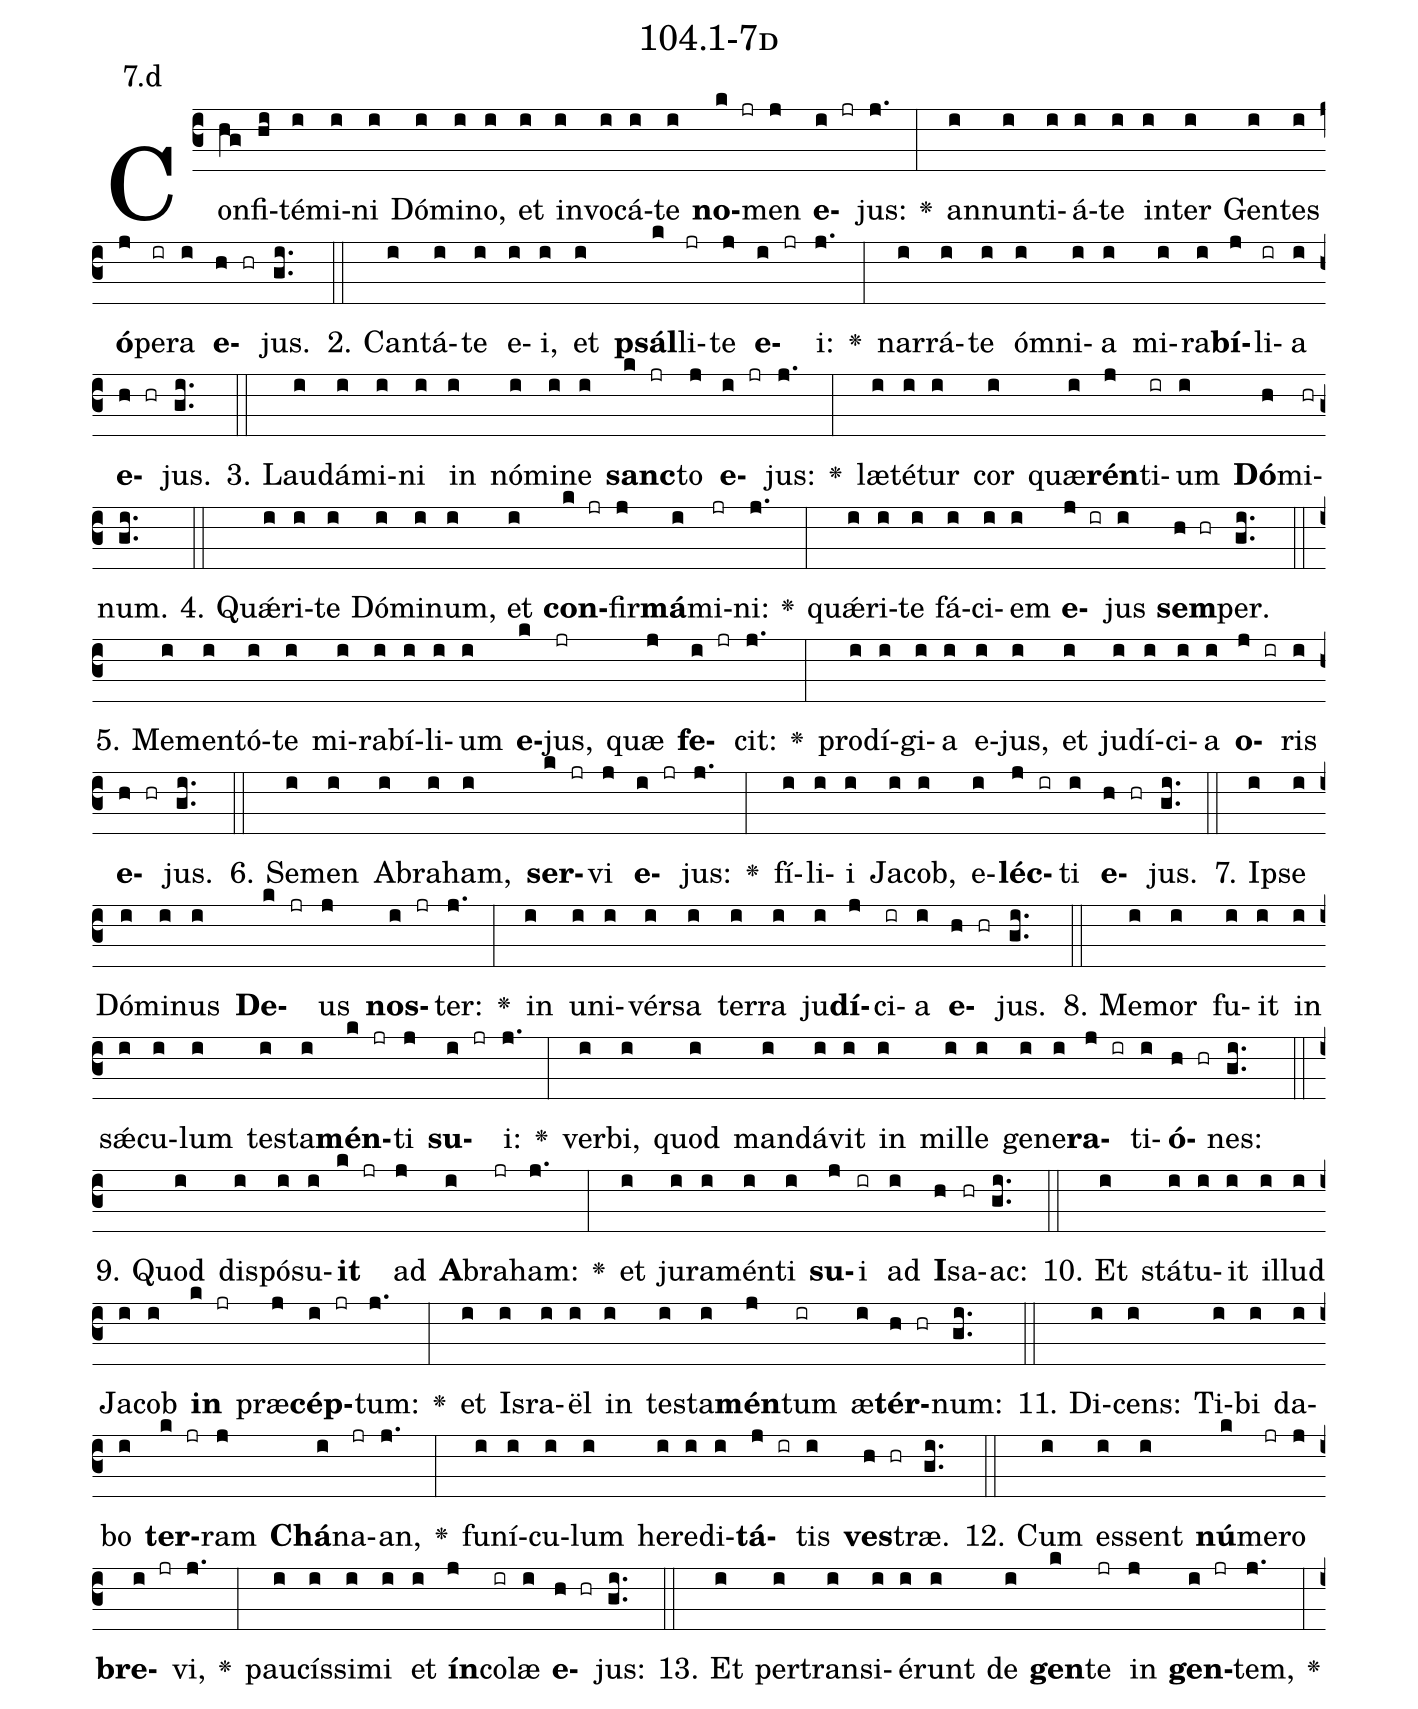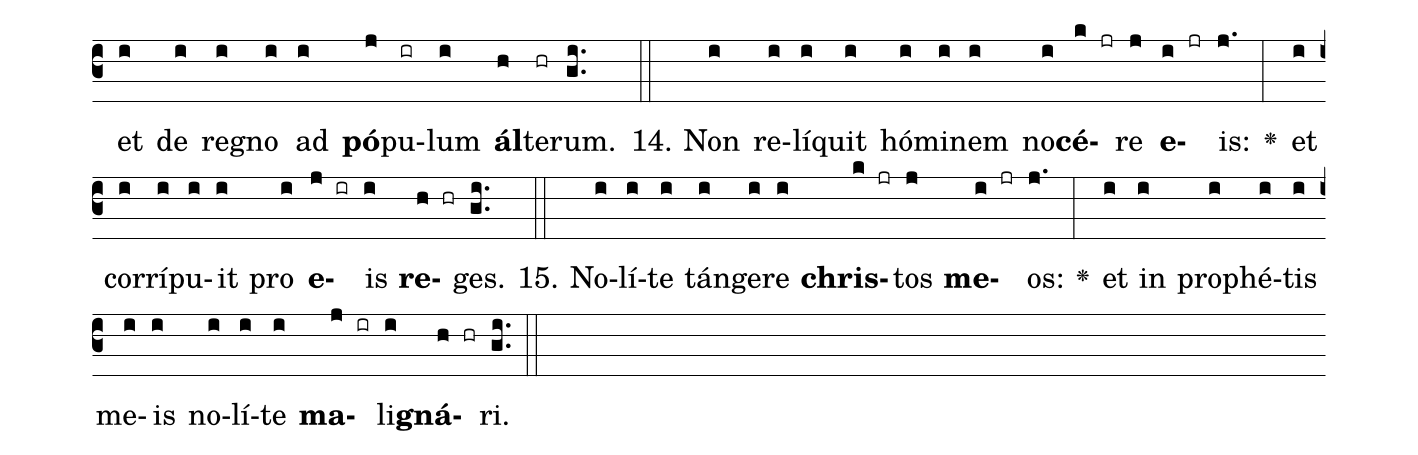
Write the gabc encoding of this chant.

name: 104.1-7d;
annotation: 7.d;
%%
(c3)Con(hg)fi(hi)té(i)mi(i)ni(i) Dó(i)mi(i)no,(i) et(i) in(i)vo(i)cá(i)te(i) <b>no</b>(k jr)men(j) <b>e</b>(i jr)jus:(j.) <v>\greheightstar</v>(:) an(i)nun(i)ti(i)á(i)te(i) in(i)ter(i) Gen(i)tes(i) <b>ó</b>(j)pe(ir)ra(i) <b>e</b>(h hr)jus.(gi..) (::)
2. Can(i)tá(i)te(i) e(i)i,(i) et(i) <b>psál</b>(k)li(jr)te(j) <b>e</b>(i jr)i:(j.) <v>\greheightstar</v>(:) nar(i)rá(i)te(i) óm(i)ni(i)a(i) mi(i)ra(i)<b>bí</b>(j)li(ir)a(i) <b>e</b>(h hr)jus.(gi..) (::)
3. Lau(i)dá(i)mi(i)ni(i) in(i) nó(i)mi(i)ne(i) <b>sanc</b>(k jr)to(j) <b>e</b>(i jr)jus:(j.) <v>\greheightstar</v>(:) læ(i)té(i)tur(i) cor(i) quæ(i)<b>rén</b>(j)ti(ir)um(i) <b>Dó</b>(h)mi(hr)num.(gi..) (::)
4. Quǽ(i)ri(i)te(i) Dó(i)mi(i)num,(i) et(i) <b>con</b>(k jr)fir(j)<b>má</b>(i)mi(jr)ni:(j.) <v>\greheightstar</v>(:) quǽ(i)ri(i)te(i) fá(i)ci(i)em(i) <b>e</b>(j ir)jus(i) <b>sem</b>(h hr)per.(gi..) (::)
5. Me(i)men(i)tó(i)te(i) mi(i)ra(i)bí(i)li(i)um(i) <b>e</b>(k)jus,(jr) quæ(j) <b>fe</b>(i jr)cit:(j.) <v>\greheightstar</v>(:) prod(i)í(i)gi(i)a(i) e(i)jus,(i) et(i) ju(i)dí(i)ci(i)a(i) <b>o</b>(j ir)ris(i) <b>e</b>(h hr)jus.(gi..) (::)
6. Se(i)men(i) A(i)bra(i)ham,(i) <b>ser</b>(k jr)vi(j) <b>e</b>(i jr)jus:(j.) <v>\greheightstar</v>(:) fí(i)li(i)i(i) Ja(i)cob,(i) e(i)<b>léc</b>(j ir)ti(i) <b>e</b>(h hr)jus.(gi..) (::)
7. Ip(i)se(i) Dó(i)mi(i)nus(i) <b>De</b>(k jr)us(j) <b>nos</b>(i jr)ter:(j.) <v>\greheightstar</v>(:) in(i) u(i)ni(i)vér(i)sa(i) ter(i)ra(i) ju(i)<b>dí</b>(j)ci(ir)a(i) <b>e</b>(h hr)jus.(gi..) (::)
8. Me(i)mor(i) fu(i)it(i) in(i) sǽ(i)cu(i)lum(i) tes(i)ta(i)<b>mén</b>(k jr)ti(j) <b>su</b>(i jr)i:(j.) <v>\greheightstar</v>(:) ver(i)bi,(i) quod(i) man(i)dá(i)vit(i) in(i) mil(i)le(i) ge(i)ne(i)<b>ra</b>(j ir)ti(i)<b>ó</b>(h hr)nes:(gi..) (::)
9. Quod(i) dis(i)pó(i)su(i)<b>it</b>(k jr) ad(j) <b>A</b>(i)bra(jr)ham:(j.) <v>\greheightstar</v>(:) et(i) ju(i)ra(i)mén(i)ti(i) <b>su</b>(j)i(ir) ad(i) <b>I</b>(h)sa(hr)ac:(gi..) (::)
10. Et(i) stá(i)tu(i)it(i) il(i)lud(i) Ja(i)cob(i) <b>in</b>(k jr) præ(j)<b>cép</b>(i jr)tum:(j.) <v>\greheightstar</v>(:) et(i) Is(i)ra(i)ël(i) in(i) tes(i)ta(i)<b>mén</b>(j)tum(ir) æ(i)<b>tér</b>(h hr)num:(gi..) (::)
11. Di(i)cens:(i) Ti(i)bi(i) da(i)bo(i) <b>ter</b>(k jr)ram(j) <b>Chá</b>(i)na(jr)an,(j.) <v>\greheightstar</v>(:) fu(i)ní(i)cu(i)lum(i) he(i)re(i)di(i)<b>tá</b>(j ir)tis(i) <b>ves</b>(h hr)træ.(gi..) (::)
12. Cum(i) es(i)sent(i) <b>nú</b>(k)me(jr)ro(j) <b>bre</b>(i jr)vi,(j.) <v>\greheightstar</v>(:) pau(i)cís(i)si(i)mi(i) et(i) <b>ín</b>(j)co(ir)læ(i) <b>e</b>(h hr)jus:(gi..) (::)
13. Et(i) per(i)trans(i)i(i)é(i)runt(i) de(i) <b>gen</b>(k)te(jr) in(j) <b>gen</b>(i jr)tem,(j.) <v>\greheightstar</v>(:) et(i) de(i) re(i)gno(i) ad(i) <b>pó</b>(j)pu(ir)lum(i) <b>ál</b>(h)te(hr)rum.(gi..) (::)
14. Non(i) re(i)lí(i)quit(i) hó(i)mi(i)nem(i) no(i)<b>cé</b>(k jr)re(j) <b>e</b>(i jr)is:(j.) <v>\greheightstar</v>(:) et(i) cor(i)rí(i)pu(i)it(i) pro(i) <b>e</b>(j ir)is(i) <b>re</b>(h hr)ges.(gi..) (::)
15. No(i)lí(i)te(i) tán(i)ge(i)re(i) <b>chris</b>(k jr)tos(j) <b>me</b>(i jr)os:(j.) <v>\greheightstar</v>(:) et(i) in(i) pro(i)phé(i)tis(i) me(i)is(i) no(i)lí(i)te(i) <b>ma</b>(j ir)li(i)<b>gná</b>(h hr)ri.(gi..) (::)
